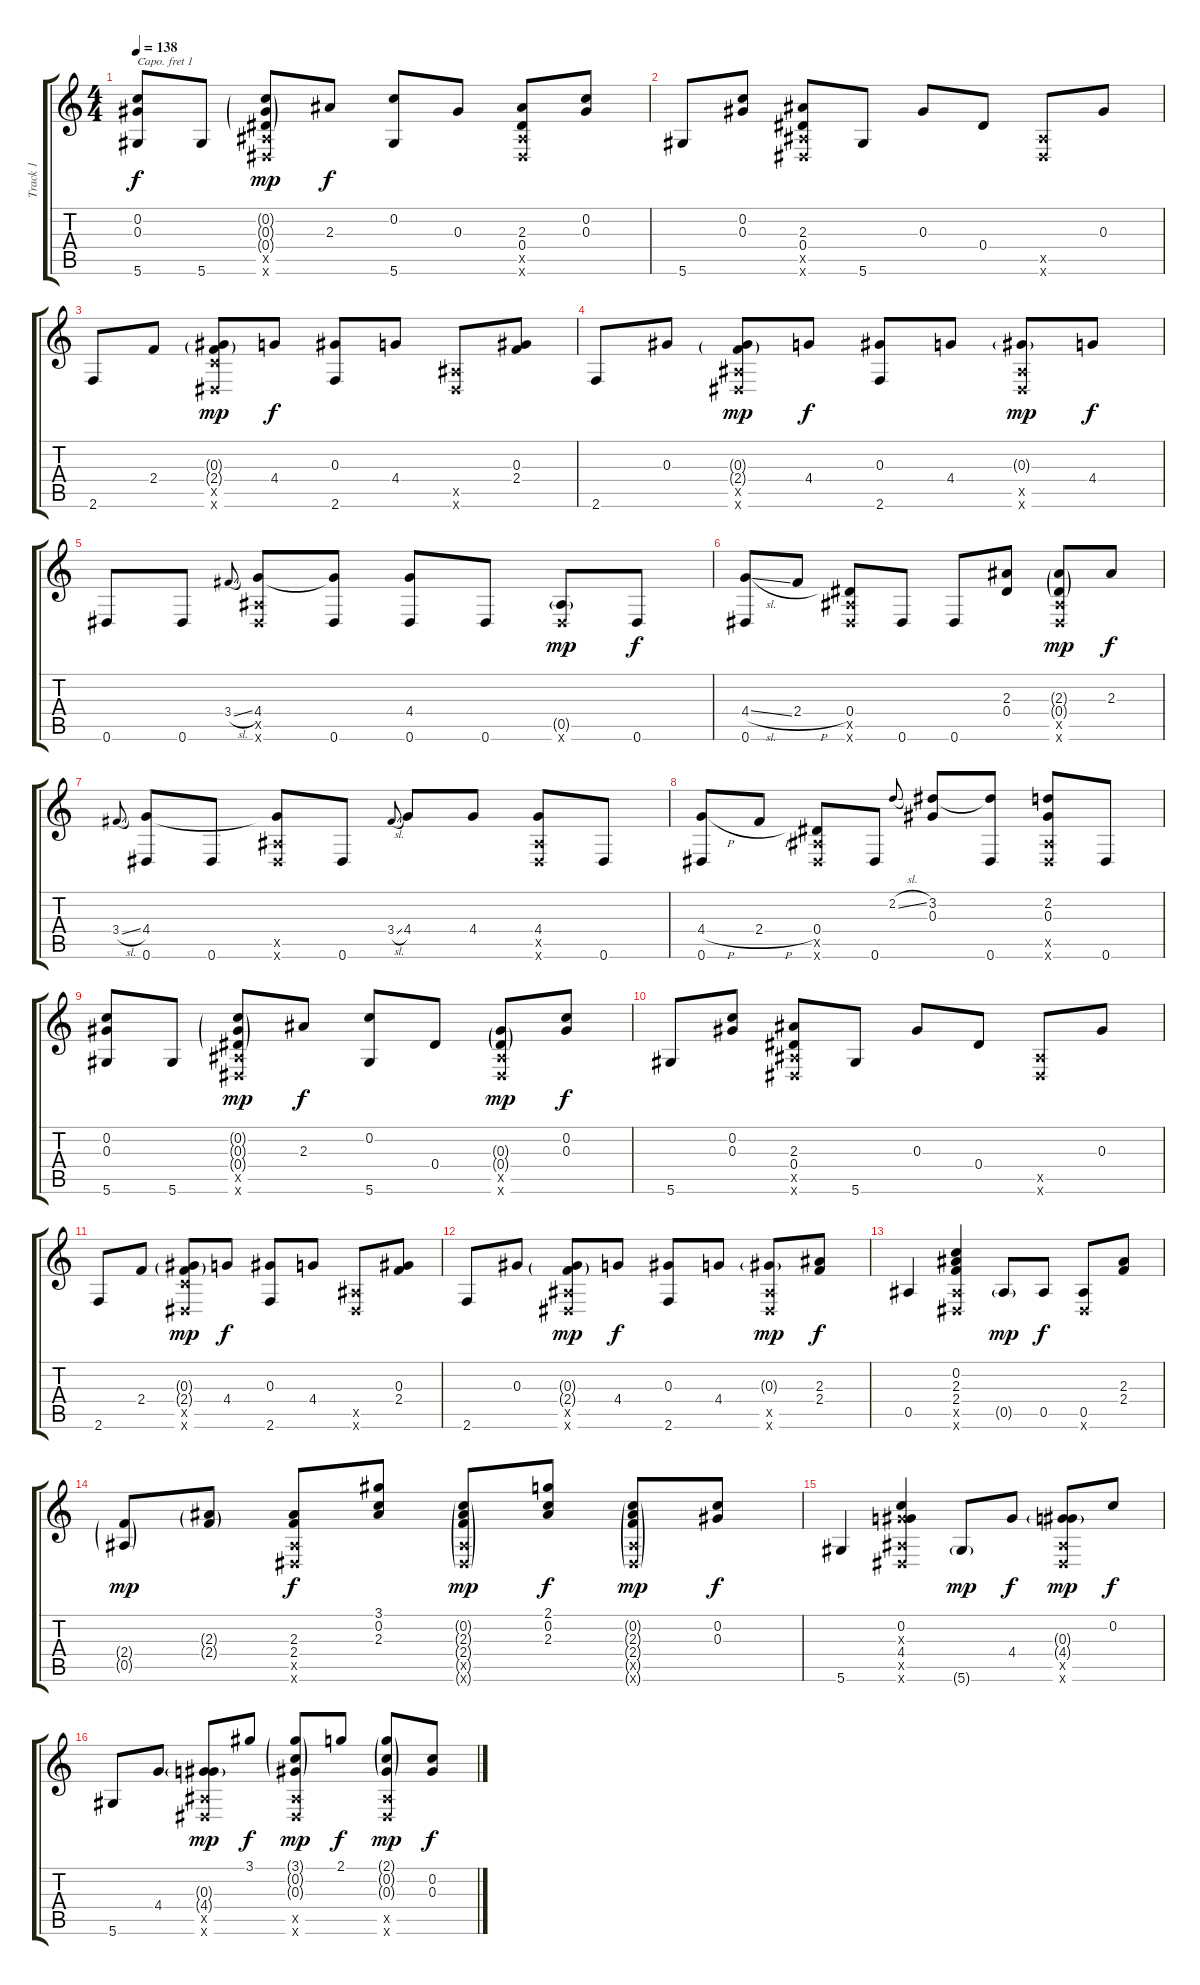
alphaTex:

\track ("Track 1" "Track 1") {instrument acousticguitarsteel}
\staff {score tabs}
\capo 1
\tuning (E4 B3 G3 D3 A2 D2) {hide}
\ts (4 4)
\tempo 138
\clef g2
\ks c
(0.2 0.3 5.6).8{dy f} 5.6.8 (0.2{g} 0.3{g} 0.4{g} 0.5{x} 0.6{x}).8{dy mp} 2.3.8{dy f} (0.2 5.6).8 0.3.8 (2.3 0.4 0.5{x} 0.6{x}).8 (0.2 0.3).8 |
5.6.8 (0.2 0.3).8 (2.3 0.4 0.5{x} 0.6{x}).8 5.6.8 0.3.8 0.4.8 (0.5{x} 0.6{x}).8 0.3.8 |
2.6.8 2.4.8 (0.3{g} 2.4{g} 2.5{x} 0.6{x}).8{dy mp} 4.4.8{dy f} (0.3 2.6).8 4.4.8 (0.5{x} 0.6{x}).8 (0.3 2.4).8 |
2.6.8 0.3.8 (0.3{g} 2.4{g} 0.5{x} 0.6{x}).8{dy mp} 4.4.8{dy f} (0.3 2.6).8 4.4.8 (0.3{g} 0.5{x} 0.6{x}).8{dy mp} 4.4.8{dy f} |
0.6.8 0.6.8 3.4{sl}.8{gr onbeat} (4.4 0.5{x} 0.6{x}).8 (4.4{t} 0.6).8 (4.4 0.6).8 0.6.8 (0.5{g} 0.6{x}).8{dy mp} 0.6.8{dy f} |
(4.4{sl} 0.6).8 2.4{h}.8 (0.4 0.5{x} 0.6{x}).8 0.6.8 0.6.8 (2.3 0.4).8 (2.3{g} 0.4{g} 0.5{x} 0.6{x}).8{dy mp} 2.3.8{dy f} |
3.4{sl}.8{gr onbeat} (4.4 0.6).8 0.6.8 (4.4{t} 0.5{x} 0.6{x}).8 0.6.8 3.4{sl}.8{gr onbeat} 4.4.8 4.4.8 (4.4 0.5{x} 0.6{x}).8 0.6.8 |
(4.4{h} 0.6).8 2.4{h}.8 (0.4 0.5{x} 0.6{x}).8 0.6.8 2.2{sl}.8{gr onbeat} (3.2 0.3).8 (3.2{t} 0.6).8 (2.2 0.3 0.5{x} 0.6{x}).8 0.6.8 |
(0.2 0.3 5.6).8 5.6.8 (0.2{g} 0.3{g} 0.4{g} 0.5{x} 0.6{x}).8{dy mp} 2.3.8{dy f} (0.2 5.6).8 0.4.8 (0.3{g} 0.4{g} 0.5{x} 0.6{x}).8{dy mp} (0.2 0.3).8{dy f} |
5.6.8 (0.2 0.3).8 (2.3 0.4 0.5{x} 0.6{x}).8 5.6.8 0.3.8 0.4.8 (0.5{x} 0.6{x}).8 0.3.8 |
2.6.8 2.4.8 (0.3{g} 2.4{g} 2.5{x} 0.6{x}).8{dy mp} 4.4.8{dy f} (0.3 2.6).8 4.4.8 (0.5{x} 0.6{x}).8 (0.3 2.4).8 |
2.6.8 0.3.8 (0.3{g} 2.4{g} 0.5{x} 0.6{x}).8{dy mp} 4.4.8{dy f} (0.3 2.6).8 4.4.8 (0.3{g} 0.5{x} 0.6{x}).8{dy mp} (2.3 2.4).8{dy f} |
0.5.4 (0.2 2.3 2.4 0.5{x} 0.6{x}).4 0.5{g}.8{dy mp} 0.5.8{dy f} (0.5 0.6{x}).8 (2.3 2.4).8 |
(2.4{g} 0.5{g}).8{dy mp} (2.3{g} 2.4{g}).8 (2.3 2.4 0.5{x} 0.6{x}).8{dy f} (3.1 0.2 2.3).8 (0.2{g} 2.3{g} 2.4{g} 0.5{g x} 0.6{g x}).8{dy mp} (2.1 0.2 2.3).8{dy f} (0.2{g} 2.3{g} 2.4{g} 0.5{g x} 0.6{g x}).8{dy mp} (0.2 0.3).8{dy f} |
5.6.4 (0.2 0.3{x} 4.4 0.5{x} 0.6{x}).4 5.6{g}.8{dy mp} 4.4.8{dy f} (0.3{g} 4.4{g} 0.5{x} 0.6{x}).8{dy mp} 0.2.8{dy f} |
5.6.8 4.4.8 (0.3{g} 4.4{g} 0.5{x} 0.6{x}).8{dy mp} 3.1.8{dy f} (3.1{g} 0.2{g} 0.3{g} 0.5{x} 0.6{x}).8{dy mp} 2.1.8{dy f} (2.1{g} 0.2{g} 0.3{g} 0.5{x} 0.6{x}).8{dy mp} (0.2 0.3).8{dy f}
